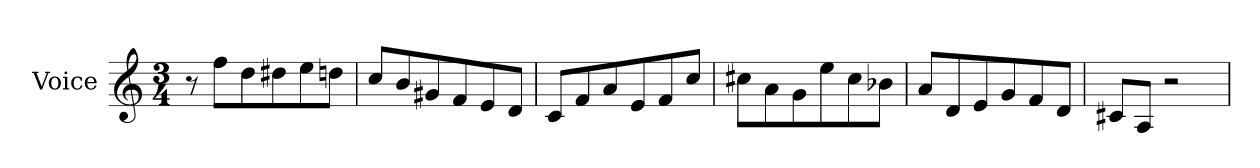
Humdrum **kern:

**kern
*part1
*staff1
*I"Voice
*I'Voice
*clefG2
*M3/4
=1
8r
8ff\L
8dd\
8dd#X\
8ee\
8ddn\J
=2
8cc/L
8b/
8g#X/
8f/
8e/
8d/J
=3
8c/L
8f/
8a/
8e/
8f/
8cc/J
=4
8cc#X\L
8a\
8g\
8ee\
8cc#\
8b-X\J
=5
8a/L
8d/
8e/
8g/
8f/
8d/J
=6
8c#X/L
8A/J
2rcc
=
*-
